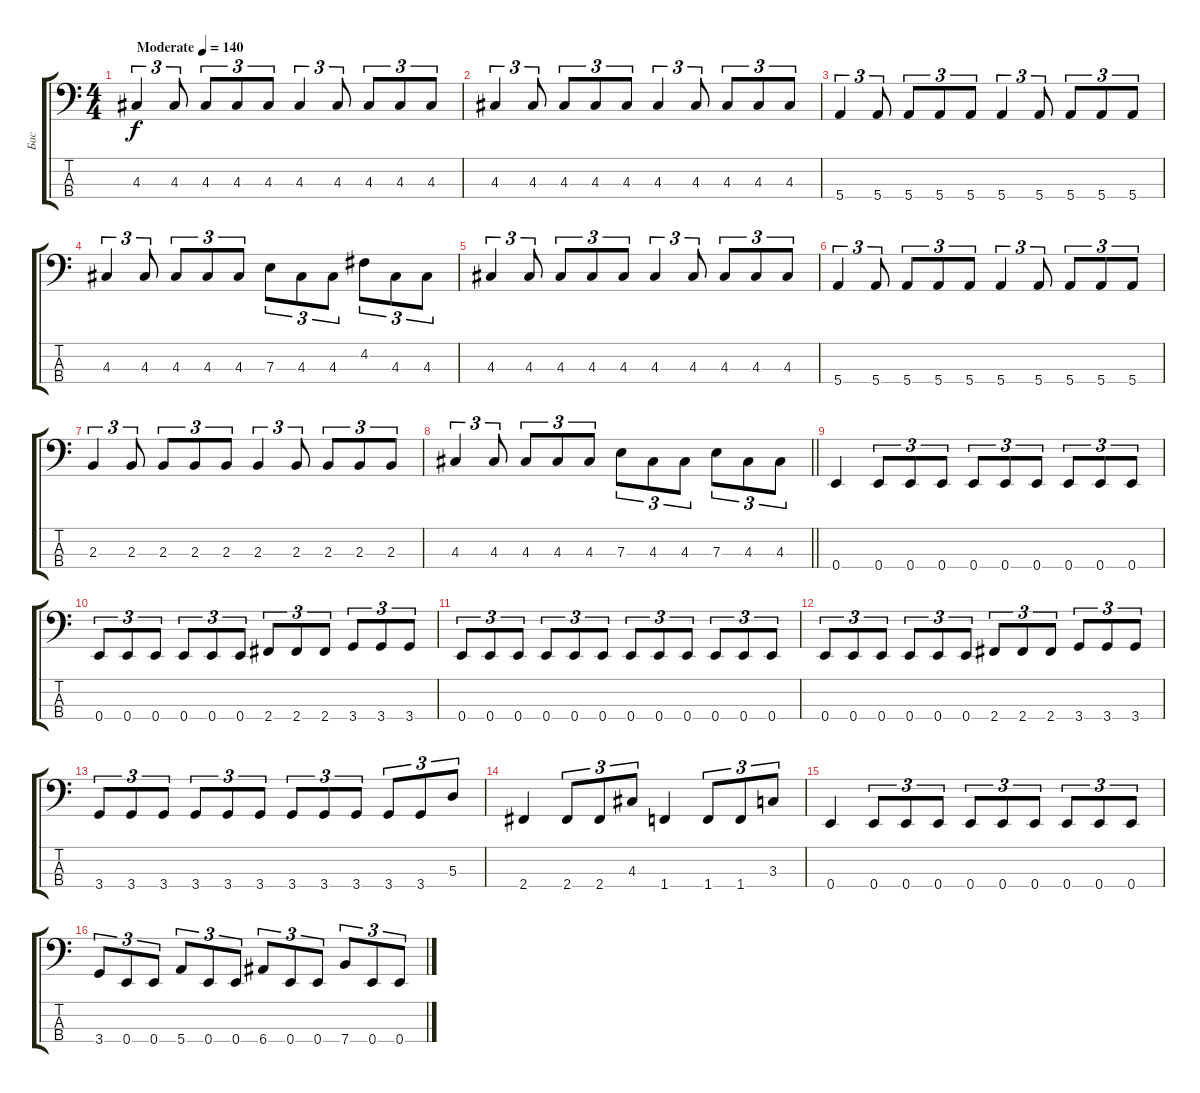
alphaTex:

\track ("Бас" "Бас") {instrument electricbassfinger}
\staff {score tabs}
\tuning (G2 D2 A1 E1) {hide}
\ts (4 4)
\tempo (140 "Moderate")
\clef f4
\ks c
4.3.4{tu (3 2) dy f instrument electricbassfinger} 4.3.8{tu (3 2)} 4.3.8{tu (3 2)} 4.3.8{tu (3 2)} 4.3.8{tu (3 2)} 4.3.4{tu (3 2)} 4.3.8{tu (3 2)} 4.3.8{tu (3 2)} 4.3.8{tu (3 2)} 4.3.8{tu (3 2)} |
4.3.4{tu (3 2)} 4.3.8{tu (3 2)} 4.3.8{tu (3 2)} 4.3.8{tu (3 2)} 4.3.8{tu (3 2)} 4.3.4{tu (3 2)} 4.3.8{tu (3 2)} 4.3.8{tu (3 2)} 4.3.8{tu (3 2)} 4.3.8{tu (3 2)} |
5.4.4{tu (3 2)} 5.4.8{tu (3 2)} 5.4.8{tu (3 2)} 5.4.8{tu (3 2)} 5.4.8{tu (3 2)} 5.4.4{tu (3 2)} 5.4.8{tu (3 2)} 5.4.8{tu (3 2)} 5.4.8{tu (3 2)} 5.4.8{tu (3 2)} |
4.3.4{tu (3 2)} 4.3.8{tu (3 2)} 4.3.8{tu (3 2)} 4.3.8{tu (3 2)} 4.3.8{tu (3 2)} 7.3.8{tu (3 2)} 4.3.8{tu (3 2)} 4.3.8{tu (3 2)} 4.2.8{tu (3 2)} 4.3.8{tu (3 2)} 4.3.8{tu (3 2)} |
4.3.4{tu (3 2)} 4.3.8{tu (3 2)} 4.3.8{tu (3 2)} 4.3.8{tu (3 2)} 4.3.8{tu (3 2)} 4.3.4{tu (3 2)} 4.3.8{tu (3 2)} 4.3.8{tu (3 2)} 4.3.8{tu (3 2)} 4.3.8{tu (3 2)} |
5.4.4{tu (3 2)} 5.4.8{tu (3 2)} 5.4.8{tu (3 2)} 5.4.8{tu (3 2)} 5.4.8{tu (3 2)} 5.4.4{tu (3 2)} 5.4.8{tu (3 2)} 5.4.8{tu (3 2)} 5.4.8{tu (3 2)} 5.4.8{tu (3 2)} |
2.3.4{tu (3 2)} 2.3.8{tu (3 2)} 2.3.8{tu (3 2)} 2.3.8{tu (3 2)} 2.3.8{tu (3 2)} 2.3.4{tu (3 2)} 2.3.8{tu (3 2)} 2.3.8{tu (3 2)} 2.3.8{tu (3 2)} 2.3.8{tu (3 2)} |
\barLineRight lightlight
4.3.4{tu (3 2)} 4.3.8{tu (3 2)} 4.3.8{tu (3 2)} 4.3.8{tu (3 2)} 4.3.8{tu (3 2)} 7.3.8{tu (3 2)} 4.3.8{tu (3 2)} 4.3.8{tu (3 2)} 7.3.8{tu (3 2)} 4.3.8{tu (3 2)} 4.3.8{tu (3 2)} |
0.4.4 0.4.8{tu (3 2)} 0.4.8{tu (3 2)} 0.4.8{tu (3 2)} 0.4.8{tu (3 2)} 0.4.8{tu (3 2)} 0.4.8{tu (3 2)} 0.4.8{tu (3 2)} 0.4.8{tu (3 2)} 0.4.8{tu (3 2)} |
0.4.8{tu (3 2)} 0.4.8{tu (3 2)} 0.4.8{tu (3 2)} 0.4.8{tu (3 2)} 0.4.8{tu (3 2)} 0.4.8{tu (3 2)} 2.4.8{tu (3 2)} 2.4.8{tu (3 2)} 2.4.8{tu (3 2)} 3.4.8{tu (3 2)} 3.4.8{tu (3 2)} 3.4.8{tu (3 2)} |
0.4.8{tu (3 2)} 0.4.8{tu (3 2)} 0.4.8{tu (3 2)} 0.4.8{tu (3 2)} 0.4.8{tu (3 2)} 0.4.8{tu (3 2)} 0.4.8{tu (3 2)} 0.4.8{tu (3 2)} 0.4.8{tu (3 2)} 0.4.8{tu (3 2)} 0.4.8{tu (3 2)} 0.4.8{tu (3 2)} |
0.4.8{tu (3 2)} 0.4.8{tu (3 2)} 0.4.8{tu (3 2)} 0.4.8{tu (3 2)} 0.4.8{tu (3 2)} 0.4.8{tu (3 2)} 2.4.8{tu (3 2)} 2.4.8{tu (3 2)} 2.4.8{tu (3 2)} 3.4.8{tu (3 2)} 3.4.8{tu (3 2)} 3.4.8{tu (3 2)} |
3.4.8{tu (3 2)} 3.4.8{tu (3 2)} 3.4.8{tu (3 2)} 3.4.8{tu (3 2)} 3.4.8{tu (3 2)} 3.4.8{tu (3 2)} 3.4.8{tu (3 2)} 3.4.8{tu (3 2)} 3.4.8{tu (3 2)} 3.4.8{tu (3 2)} 3.4.8{tu (3 2)} 5.3.8{tu (3 2)} |
2.4.4 2.4.8{tu (3 2)} 2.4.8{tu (3 2)} 4.3.8{tu (3 2)} 1.4.4 1.4.8{tu (3 2)} 1.4.8{tu (3 2)} 3.3.8{tu (3 2)} |
0.4.4 0.4.8{tu (3 2)} 0.4.8{tu (3 2)} 0.4.8{tu (3 2)} 0.4.8{tu (3 2)} 0.4.8{tu (3 2)} 0.4.8{tu (3 2)} 0.4.8{tu (3 2)} 0.4.8{tu (3 2)} 0.4.8{tu (3 2)} |
3.4.8{tu (3 2)} 0.4.8{tu (3 2)} 0.4.8{tu (3 2)} 5.4.8{tu (3 2)} 0.4.8{tu (3 2)} 0.4.8{tu (3 2)} 6.4.8{tu (3 2)} 0.4.8{tu (3 2)} 0.4.8{tu (3 2)} 7.4.8{tu (3 2)} 0.4.8{tu (3 2)} 0.4.8{tu (3 2)}
